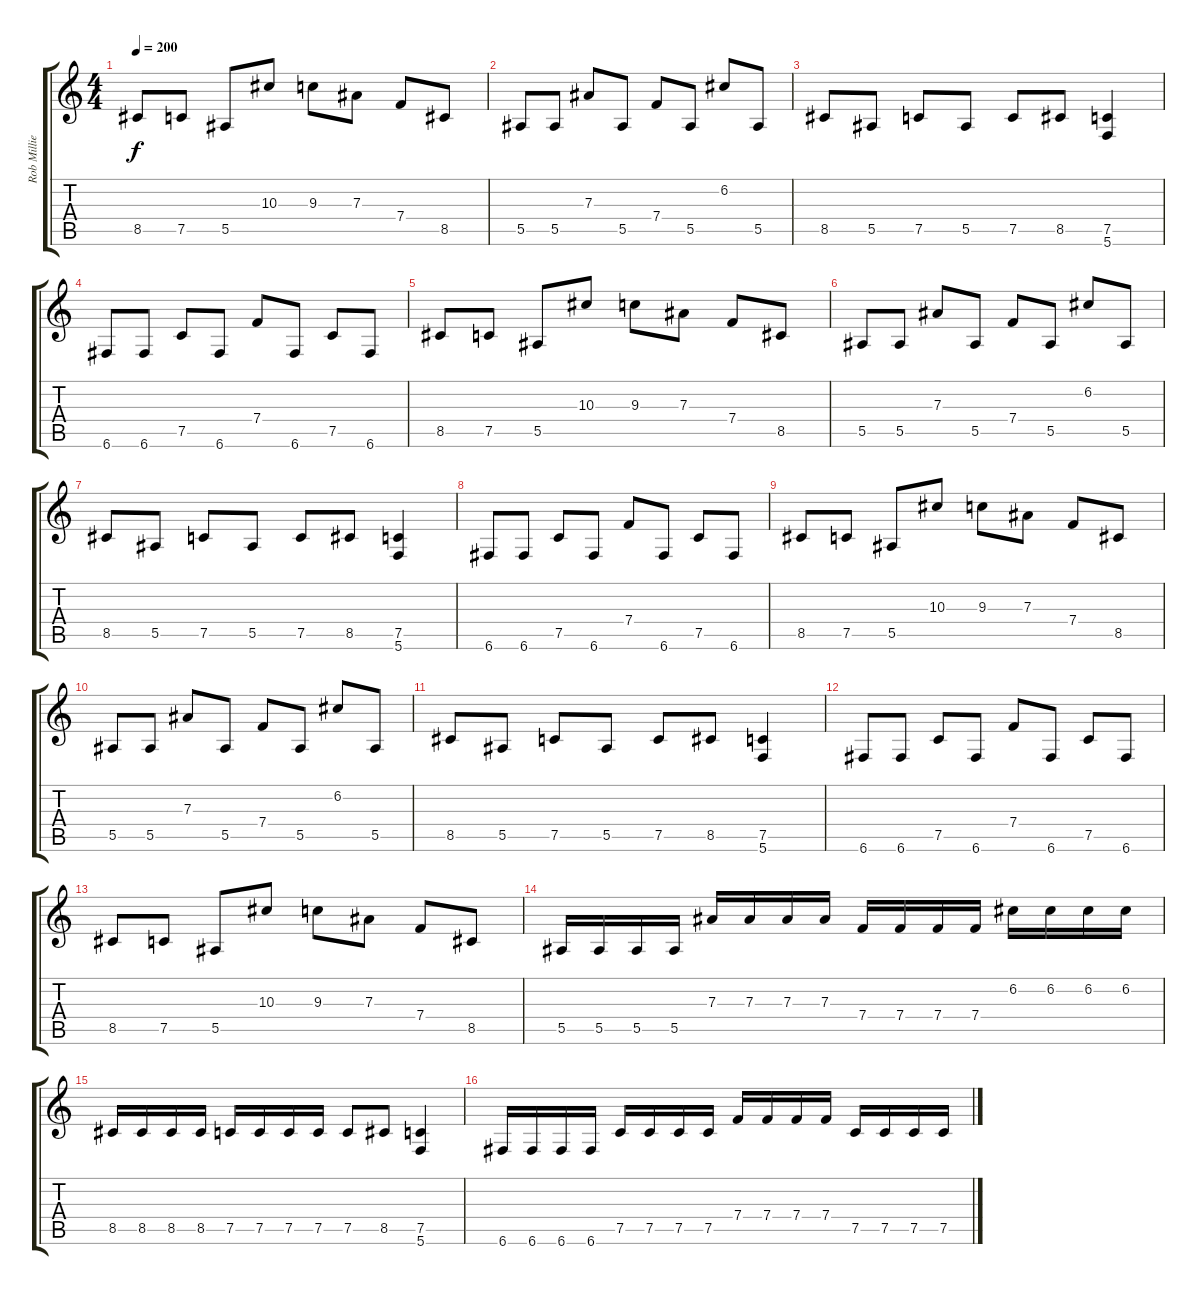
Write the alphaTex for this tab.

\track ("Rob Millie" "Rob Millie") {instrument distortionguitar}
\staff {score tabs}
\tuning (C4 G3 Eb3 Bb2 F2 C2) {hide}
\ts (4 4)
\tempo 200
\clef g2
\ks c
8.5.8{dy f} 7.5.8 5.5.8 10.3.8 9.3.8 7.3.8 7.4.8 8.5.8 |
5.5.8 5.5.8 7.3.8 5.5.8 7.4.8 5.5.8 6.2.8 5.5.8 |
8.5.8 5.5.8 7.5.8 5.5.8 7.5.8 8.5.8 (7.5 5.6).4 |
6.6.8 6.6.8 7.5.8 6.6.8 7.4.8 6.6.8 7.5.8 6.6.8 |
8.5.8 7.5.8 5.5.8 10.3.8 9.3.8 7.3.8 7.4.8 8.5.8 |
5.5.8 5.5.8 7.3.8 5.5.8 7.4.8 5.5.8 6.2.8 5.5.8 |
8.5.8 5.5.8 7.5.8 5.5.8 7.5.8 8.5.8 (7.5 5.6).4 |
6.6.8 6.6.8 7.5.8 6.6.8 7.4.8 6.6.8 7.5.8 6.6.8 |
8.5.8 7.5.8 5.5.8 10.3.8 9.3.8 7.3.8 7.4.8 8.5.8 |
5.5.8 5.5.8 7.3.8 5.5.8 7.4.8 5.5.8 6.2.8 5.5.8 |
8.5.8 5.5.8 7.5.8 5.5.8 7.5.8 8.5.8 (7.5 5.6).4 |
6.6.8 6.6.8 7.5.8 6.6.8 7.4.8 6.6.8 7.5.8 6.6.8 |
8.5.8 7.5.8 5.5.8 10.3.8 9.3.8 7.3.8 7.4.8 8.5.8 |
5.5.16 5.5.16 5.5.16 5.5.16 7.3.16 7.3.16 7.3.16 7.3.16 7.4.16 7.4.16 7.4.16 7.4.16 6.2.16 6.2.16 6.2.16 6.2.16 |
8.5.16 8.5.16 8.5.16 8.5.16 7.5.16 7.5.16 7.5.16 7.5.16 7.5.8 8.5.8 (7.5 5.6).4 |
6.6.16 6.6.16 6.6.16 6.6.16 7.5.16 7.5.16 7.5.16 7.5.16 7.4.16 7.4.16 7.4.16 7.4.16 7.5.16 7.5.16 7.5.16 7.5.16
